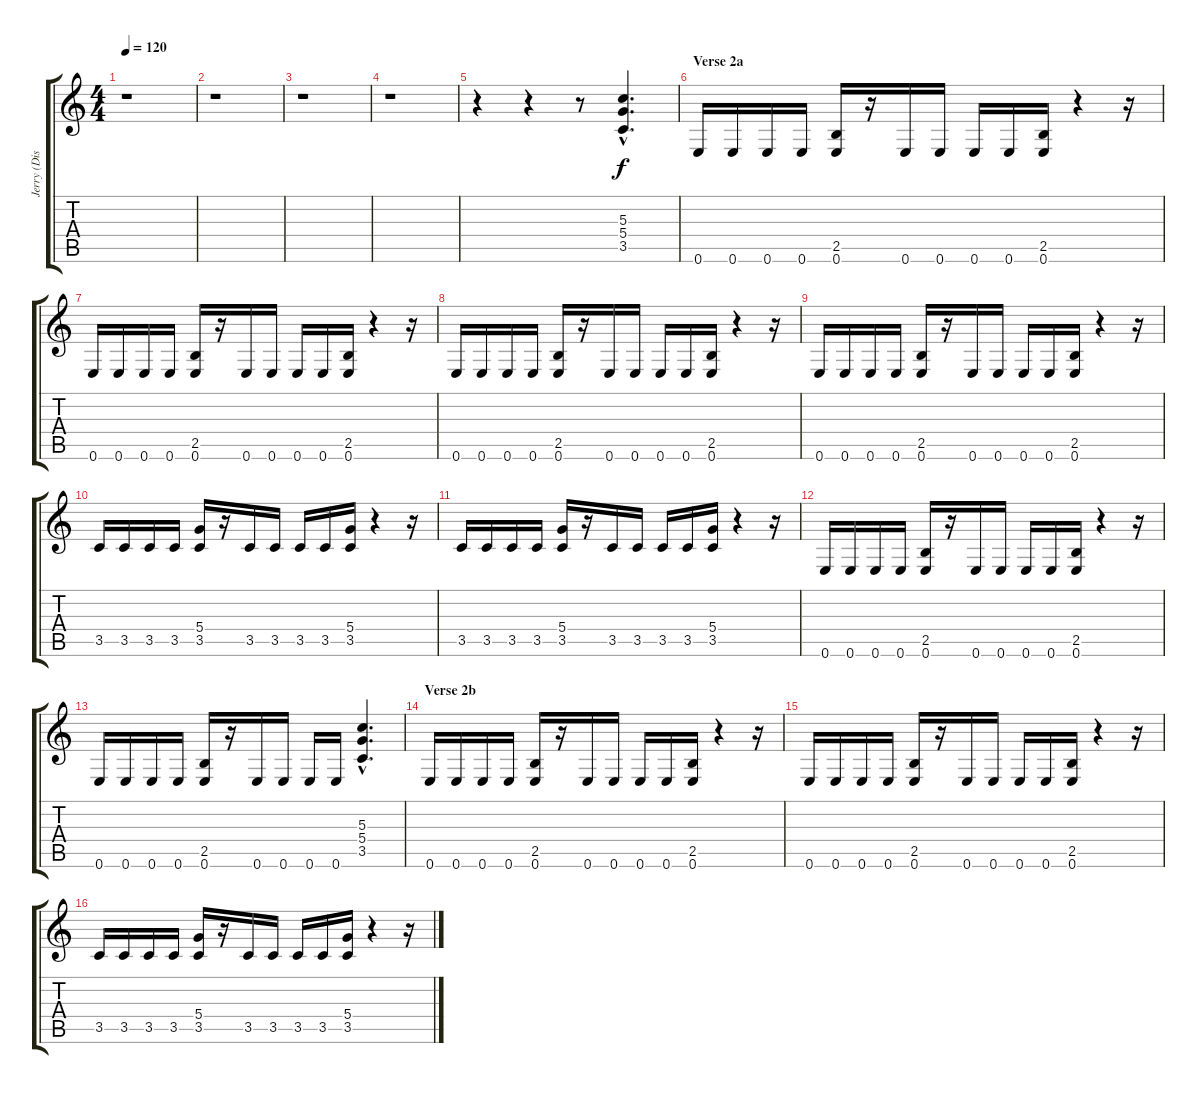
\track ("Jerry (Distortion)" "Jerry (Dis") {instrument distortionguitar}
\staff {score tabs}
\tuning (E4 B3 G3 D3 A2 E2) {hide}
\ts (4 4)
\tempo 120
\clef g2
\ks c
r.1{dy f} |
r.1 |
r.1 |
r.1 |
r.4 r.4 r.8 (5.3{hac} 5.4{hac} 3.5{hac}).4{d} |
\section ("" "Verse 2a")
0.6.16 0.6.16 0.6.16 0.6.16 (2.5 0.6).16 r.16 0.6.16 0.6.16 0.6.16 0.6.16 (2.5 0.6).16 r.4 r.16 |
0.6.16 0.6.16 0.6.16 0.6.16 (2.5 0.6).16 r.16 0.6.16 0.6.16 0.6.16 0.6.16 (2.5 0.6).16 r.4 r.16 |
0.6.16 0.6.16 0.6.16 0.6.16 (2.5 0.6).16 r.16 0.6.16 0.6.16 0.6.16 0.6.16 (2.5 0.6).16 r.4 r.16 |
0.6.16 0.6.16 0.6.16 0.6.16 (2.5 0.6).16 r.16 0.6.16 0.6.16 0.6.16 0.6.16 (2.5 0.6).16 r.4 r.16 |
3.5.16 3.5.16 3.5.16 3.5.16 (5.4 3.5).16 r.16 3.5.16 3.5.16 3.5.16 3.5.16 (5.4 3.5).16 r.4 r.16 |
3.5.16 3.5.16 3.5.16 3.5.16 (5.4 3.5).16 r.16 3.5.16 3.5.16 3.5.16 3.5.16 (5.4 3.5).16 r.4 r.16 |
0.6.16 0.6.16 0.6.16 0.6.16 (2.5 0.6).16 r.16 0.6.16 0.6.16 0.6.16 0.6.16 (2.5 0.6).16 r.4 r.16 |
0.6.16 0.6.16 0.6.16 0.6.16 (2.5 0.6).16 r.16 0.6.16 0.6.16 0.6.16 0.6.16 (5.3{hac} 5.4{hac} 3.5{hac}).4{d} |
\section ("" "Verse 2b")
0.6.16 0.6.16 0.6.16 0.6.16 (2.5 0.6).16 r.16 0.6.16 0.6.16 0.6.16 0.6.16 (2.5 0.6).16 r.4 r.16 |
0.6.16 0.6.16 0.6.16 0.6.16 (2.5 0.6).16 r.16 0.6.16 0.6.16 0.6.16 0.6.16 (2.5 0.6).16 r.4 r.16 |
3.5.16 3.5.16 3.5.16 3.5.16 (5.4 3.5).16 r.16 3.5.16 3.5.16 3.5.16 3.5.16 (5.4 3.5).16 r.4 r.16
